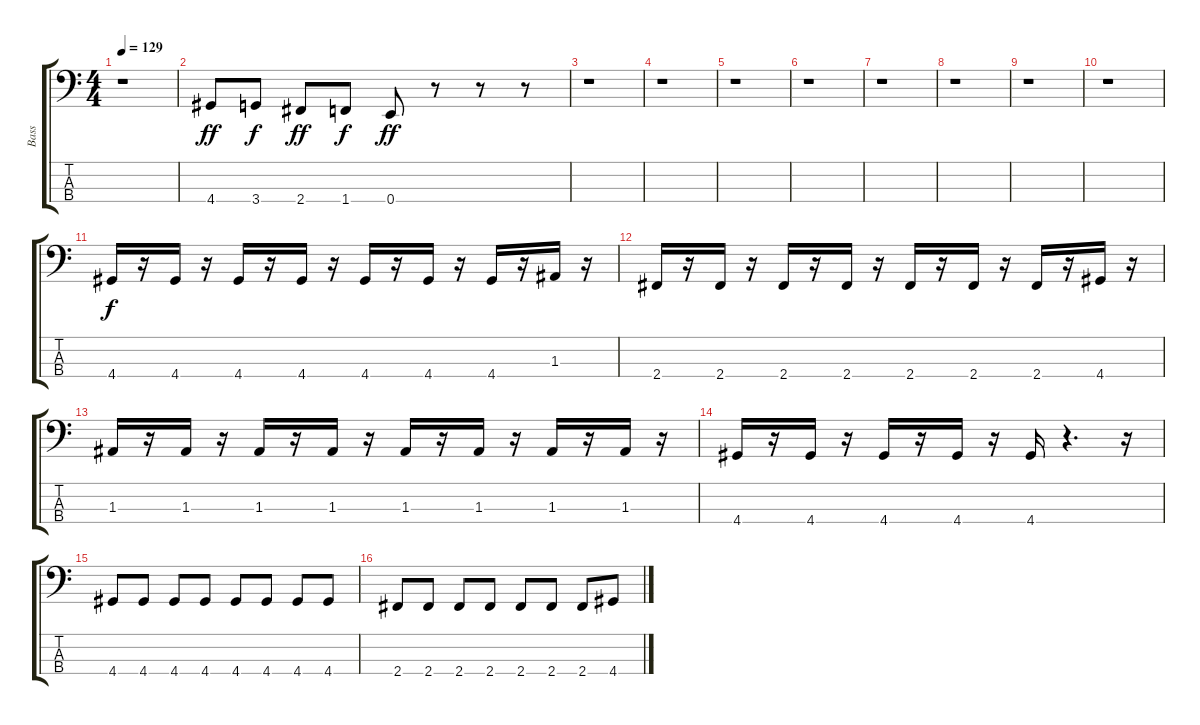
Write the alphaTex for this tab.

\track ("Bass      " "Bass      ") {instrument electricbassfinger}
\staff {score tabs}
\tuning (G2 D2 A1 E1) {hide}
\ts (4 4)
\tempo 129
\clef f4
\ks c
r.1{dy ff} |
4.4.8 3.4.8{dy f} 2.4.8{dy ff} 1.4.8{dy f} 0.4.8{dy ff} r.8 r.8 r.8 |
r.1 |
r.1 |
r.1 |
r.1 |
r.1 |
r.1 |
r.1 |
r.1 |
4.4.16{dy f} r.16 4.4.16 r.16 4.4.16 r.16 4.4.16 r.16 4.4.16 r.16 4.4.16 r.16 4.4.16 r.16 1.3.16 r.16 |
2.4.16 r.16 2.4.16 r.16 2.4.16 r.16 2.4.16 r.16 2.4.16 r.16 2.4.16 r.16 2.4.16 r.16 4.4.16 r.16 |
1.3.16 r.16 1.3.16 r.16 1.3.16 r.16 1.3.16 r.16 1.3.16 r.16 1.3.16 r.16 1.3.16 r.16 1.3.16 r.16 |
4.4.16 r.16 4.4.16 r.16 4.4.16 r.16 4.4.16 r.16 4.4.16 r.4{d} r.16 |
4.4.8 4.4.8 4.4.8 4.4.8 4.4.8 4.4.8 4.4.8 4.4.8 |
2.4.8 2.4.8 2.4.8 2.4.8 2.4.8 2.4.8 2.4.8 4.4.8
